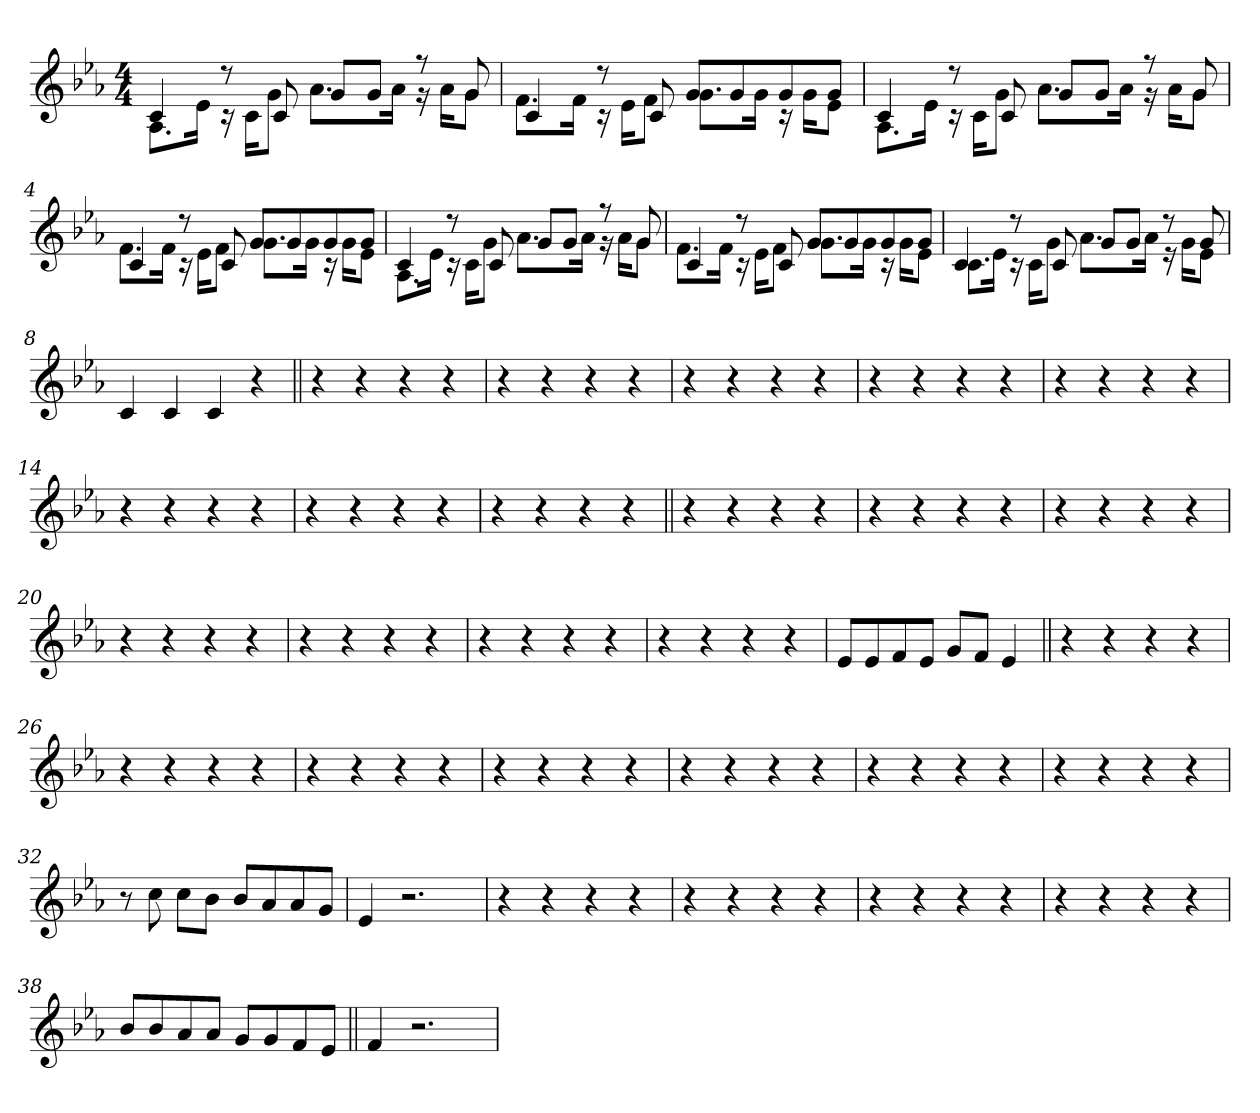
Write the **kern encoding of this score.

**kern
*part1
*staff1
!!LO:PB:g=z
*clefG2
*k[b-e-a-]
*E-:
*M4/4
*MM136
=1
*^
4ci/	8.A-i\L
.	16e-i\Jk
8r	16r
.	16ci\KL
8ci/	8gi\J
8gi/L	8.a-i\L
8gi/J	.
.	16a-i\Jk
8r	16r
.	16a-i\KL
8gi/	8gi\J
=2	=2
4ci/	8.fi\L
.	16fi\Jk
8r	16r
.	16e-i\KL
8ci/	8fi\J
8gi/L	8.gi\L
8gi/	.
.	16gi\Jk
8gi/	16r
.	16gi\KL
8gi/J	8e-i\J
=3	=3
4ci/	8.A-i\L
.	16e-i\Jk
8r	16r
.	16ci\KL
8ci/	8gi\J
8gi/L	8.a-i\L
8gi/J	.
.	16a-i\Jk
8r	16r
.	16a-i\KL
8gi/	8gi\J
!!LO:LB:g=z	!!
=4	=4
4ci/	8.fi\L
.	16fi\Jk
8r	16r
.	16e-i\KL
8ci/	8fi\J
8gi/L	8.gi\L
8gi/	.
.	16gi\Jk
8gi/	16r
.	16gi\KL
8gi/J	8e-i\J
=5	=5
4ci/	8.A-i\L
.	16e-i\Jk
8r	16r
.	16ci\KL
8ci/	8gi\J
8gi/L	8.a-i\L
8gi/J	.
.	16a-i\Jk
8r	16r
.	16a-i\KL
8gi/	8gi\J
=6	=6
4ci/	8.fi\L
.	16fi\Jk
8r	16r
.	16e-i\KL
8ci/	8fi\J
8gi/L	8.gi\L
8gi/	.
.	16gi\Jk
8gi/	16r
.	16gi\KL
8gi/J	8e-i\J
!!LO:LB:g=z	!!
=7	=7
4ci/	8.ci\L
.	16e-i\Jk
8r	16r
.	16ci\KL
8ci/	8gi\J
8gi/L	8.a-i\L
8gi/J	.
.	16a-i\Jk
8r	16r
.	16gi\KL
8gi/	8e-i\J
*v	*v
=8
4ci/
4ci/
4ci/
4r
=9||
4r
4r
4r
4r
=10
4r
4r
4r
4r
=11
4r
4r
4r
4r
=12
4r
4r
4r
4r
!!LO:LB:g=z
=13
4r
4r
4r
4r
=14
4r
4r
4r
4r
=15
4r
4r
4r
4r
=16
4r
4r
4r
4r
=17||
4r
4r
4r
4r
=18
4r
4r
4r
4r
=19
4r
4r
4r
4r
!!LO:LB:g=z
=20
4r
4r
4r
4r
=21
4r
4r
4r
4r
=22
4r
4r
4r
4r
=23
4r
4r
4r
4r
=24
8e-i/L
8e-i/
8fi/
8e-i/J
8gi/L
8fi/J
4e-i/
=25||
4r
4r
4r
4r
!!LO:LB:g=z
=26
4r
4r
4r
4r
=27
4r
4r
4r
4r
=28
4r
4r
4r
4r
=29
4r
4r
4r
4r
=30
4r
4r
4r
4r
=31
4r
4r
4r
4r
!!LO:LB:g=z
=32
8r
8cci\
8cci\L
8b-i\J
8b-i/L
8a-i/
8a-i/
8gi/J
=33
4e-i/
2.r
=34
4r
4r
4r
4r
=35
4r
4r
4r
4r
=36
4r
4r
4r
4r
=37
4r
4r
4r
4r
!!LO:LB:g=z
=38
8b-i/L
8b-i/
8a-i/
8a-i/J
8gi/L
8gi/
8fi/
8e-i/J
=39||
4fi/
2.r
=
*-
